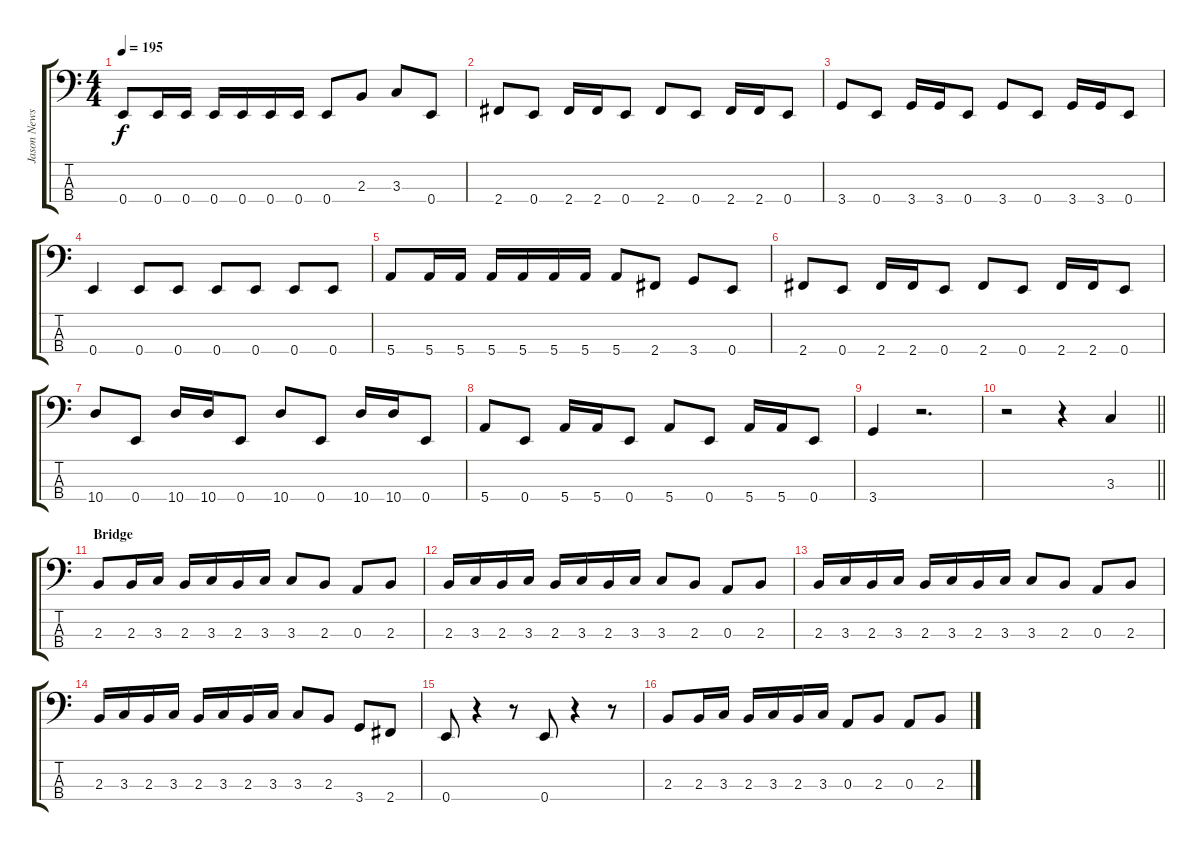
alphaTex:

\track ("Jason Newsted" "Jason News") {instrument electricbasspick}
\staff {score tabs}
\tuning (G2 D2 A1 E1) {hide}
\ts (4 4)
\tempo 195
\clef f4
\ks c
0.4.8{dy f} 0.4.16 0.4.16 0.4.16 0.4.16 0.4.16 0.4.16 0.4.8 2.3.8 3.3.8 0.4.8 |
2.4.8 0.4.8 2.4.16 2.4.16 0.4.8 2.4.8 0.4.8 2.4.16 2.4.16 0.4.8 |
3.4.8 0.4.8 3.4.16 3.4.16 0.4.8 3.4.8 0.4.8 3.4.16 3.4.16 0.4.8 |
0.4.4 0.4.8 0.4.8 0.4.8 0.4.8 0.4.8 0.4.8 |
5.4.8 5.4.16 5.4.16 5.4.16 5.4.16 5.4.16 5.4.16 5.4.8 2.4.8 3.4.8 0.4.8 |
2.4.8 0.4.8 2.4.16 2.4.16 0.4.8 2.4.8 0.4.8 2.4.16 2.4.16 0.4.8 |
10.4.8 0.4.8 10.4.16 10.4.16 0.4.8 10.4.8 0.4.8 10.4.16 10.4.16 0.4.8 |
5.4.8 0.4.8 5.4.16 5.4.16 0.4.8 5.4.8 0.4.8 5.4.16 5.4.16 0.4.8 |
3.4.4 r.2{d} |
\barLineRight lightlight
r.2 r.4 3.3.4 |
\section ("" "Bridge")
2.3.8 2.3.16 3.3.16 2.3.16 3.3.16 2.3.16 3.3.16 3.3.8 2.3.8 0.3.8 2.3.8 |
2.3.16 3.3.16 2.3.16 3.3.16 2.3.16 3.3.16 2.3.16 3.3.16 3.3.8 2.3.8 0.3.8 2.3.8 |
2.3.16 3.3.16 2.3.16 3.3.16 2.3.16 3.3.16 2.3.16 3.3.16 3.3.8 2.3.8 0.3.8 2.3.8 |
2.3.16 3.3.16 2.3.16 3.3.16 2.3.16 3.3.16 2.3.16 3.3.16 3.3.8 2.3.8 3.4.8 2.4.8 |
0.4.8 r.4 r.8 0.4.8 r.4 r.8 |
2.3.8 2.3.16 3.3.16 2.3.16 3.3.16 2.3.16 3.3.16 0.3.8 2.3.8 0.3.8 2.3.8
